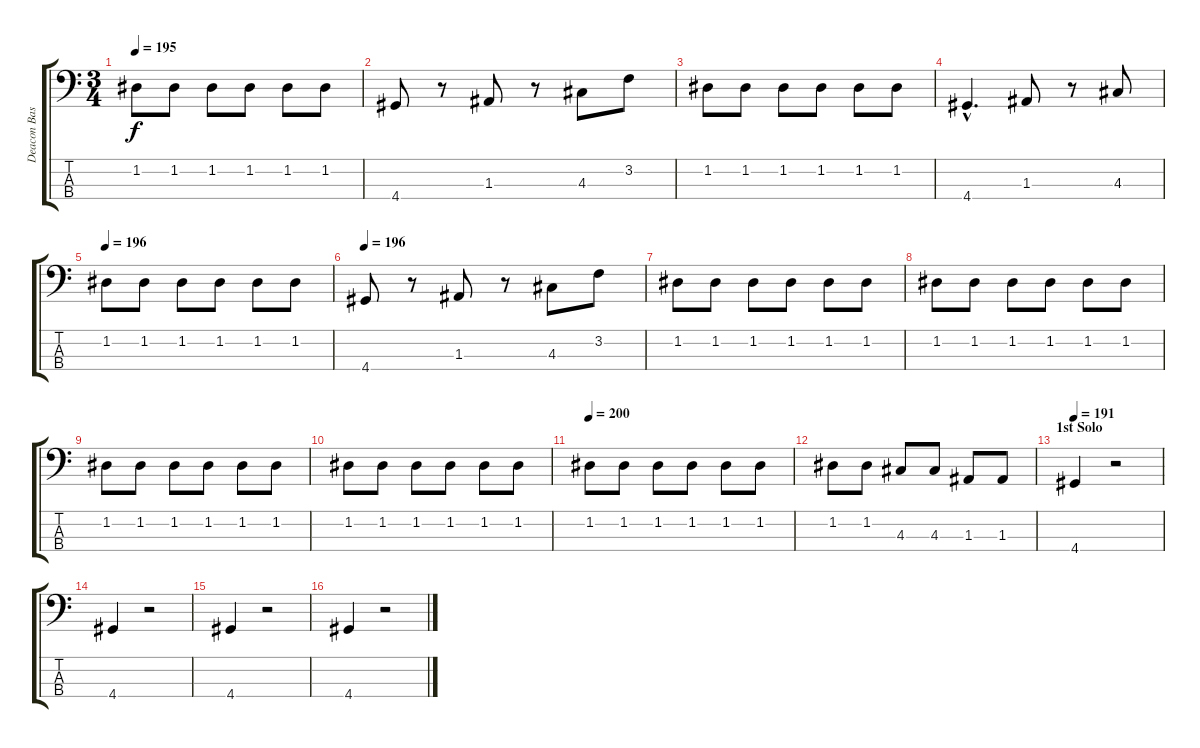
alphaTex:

\track ("Deacon Bass 2" "Deacon Bas") {instrument electricbassfinger}
\staff {score tabs}
\tuning (G2 D2 A1 E1) {hide}
\ts (3 4)
\tempo 195
\clef f4
\ks c
1.2.8{dy f} 1.2.8 1.2.8 1.2.8 1.2.8 1.2.8 |
4.4.8 r.8 1.3.8 r.8 4.3.8 3.2.8 |
1.2.8 1.2.8 1.2.8 1.2.8 1.2.8 1.2.8 |
4.4{hac}.4{d} 1.3.8 r.8 4.3.8 |
\tempo 196
1.2.8 1.2.8 1.2.8 1.2.8 1.2.8 1.2.8 |
\tempo 196
4.4.8 r.8 1.3.8 r.8 4.3.8 3.2.8 |
1.2.8 1.2.8 1.2.8 1.2.8 1.2.8 1.2.8 |
1.2.8 1.2.8 1.2.8 1.2.8 1.2.8 1.2.8 |
1.2.8 1.2.8 1.2.8 1.2.8 1.2.8 1.2.8 |
1.2.8 1.2.8 1.2.8 1.2.8 1.2.8 1.2.8 |
\tempo 200
1.2.8 1.2.8 1.2.8 1.2.8 1.2.8 1.2.8 |
1.2.8 1.2.8 4.3.8 4.3.8 1.3.8 1.3.8 |
\section ("" "1st Solo")
\tempo 191
4.4.4 r.2 |
4.4.4 r.2 |
4.4.4 r.2 |
4.4.4 r.2
